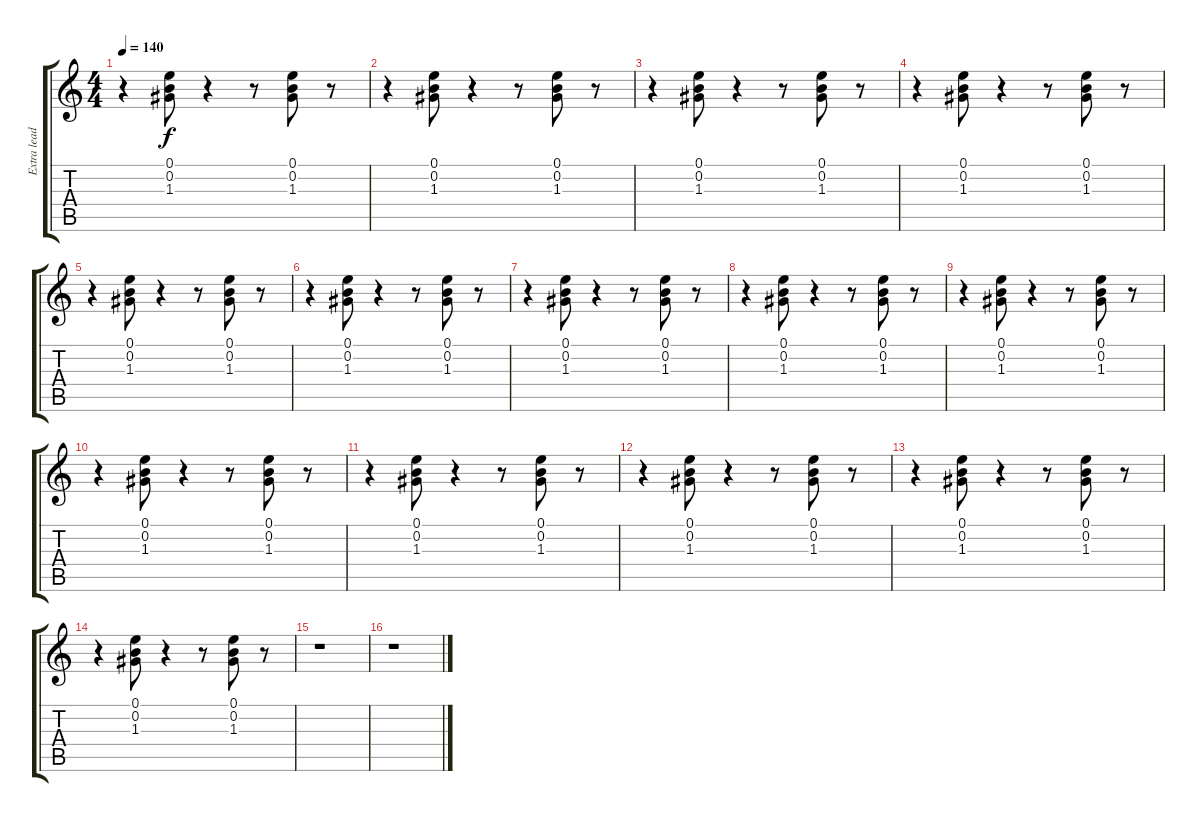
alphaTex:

\track ("Extra lead/rhythm" "Extra lead") {instrument electricguitarjazz}
\staff {score tabs}
\tuning (E4 B3 G3 D3 A2 E2) {hide}
\ts (4 4)
\tempo 140
\clef g2
\ks c
r.4{dy f} (0.1 0.2 1.3).8 r.4 r.8 (0.1 0.2 1.3).8 r.8 |
r.4 (0.1 0.2 1.3).8 r.4 r.8 (0.1 0.2 1.3).8 r.8 |
r.4 (0.1 0.2 1.3).8 r.4 r.8 (0.1 0.2 1.3).8 r.8 |
r.4 (0.1 0.2 1.3).8 r.4 r.8 (0.1 0.2 1.3).8 r.8 |
r.4 (0.1 0.2 1.3).8 r.4 r.8 (0.1 0.2 1.3).8 r.8 |
r.4 (0.1 0.2 1.3).8 r.4 r.8 (0.1 0.2 1.3).8 r.8 |
r.4 (0.1 0.2 1.3).8 r.4 r.8 (0.1 0.2 1.3).8 r.8 |
r.4 (0.1 0.2 1.3).8 r.4 r.8 (0.1 0.2 1.3).8 r.8 |
r.4 (0.1 0.2 1.3).8 r.4 r.8 (0.1 0.2 1.3).8 r.8 |
r.4 (0.1 0.2 1.3).8 r.4 r.8 (0.1 0.2 1.3).8 r.8 |
r.4 (0.1 0.2 1.3).8 r.4 r.8 (0.1 0.2 1.3).8 r.8 |
r.4 (0.1 0.2 1.3).8 r.4 r.8 (0.1 0.2 1.3).8 r.8 |
r.4 (0.1 0.2 1.3).8 r.4 r.8 (0.1 0.2 1.3).8 r.8 |
r.4 (0.1 0.2 1.3).8 r.4 r.8 (0.1 0.2 1.3).8 r.8 |
r.1 |
r.1
